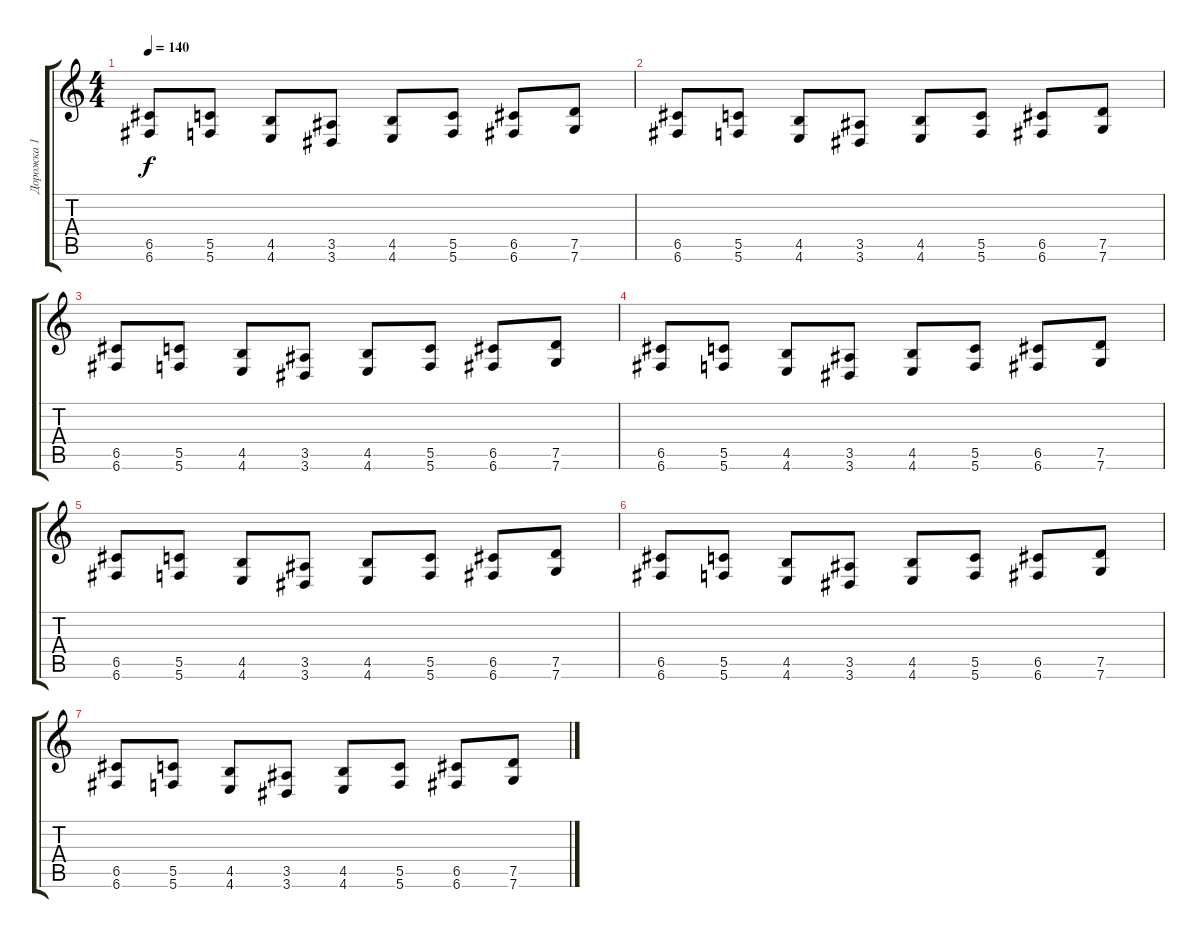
\track ("Дорожка 1" "Дорожка 1") {instrument distortionguitar}
\staff {score tabs}
\tuning (D4 A3 F3 C3 G2 C2) {hide}
\ts (4 4)
\tempo 140
\clef g2
\ks c
(6.5 6.6).8{dy f} (5.5 5.6).8 (4.5 4.6).8 (3.5 3.6).8 (4.5 4.6).8 (5.5 5.6).8 (6.5 6.6).8 (7.5 7.6).8 |
(6.5 6.6).8 (5.5 5.6).8 (4.5 4.6).8 (3.5 3.6).8 (4.5 4.6).8 (5.5 5.6).8 (6.5 6.6).8 (7.5 7.6).8 |
(6.5 6.6).8 (5.5 5.6).8 (4.5 4.6).8 (3.5 3.6).8 (4.5 4.6).8 (5.5 5.6).8 (6.5 6.6).8 (7.5 7.6).8 |
(6.5 6.6).8 (5.5 5.6).8 (4.5 4.6).8 (3.5 3.6).8 (4.5 4.6).8 (5.5 5.6).8 (6.5 6.6).8 (7.5 7.6).8 |
(6.5 6.6).8 (5.5 5.6).8 (4.5 4.6).8 (3.5 3.6).8 (4.5 4.6).8 (5.5 5.6).8 (6.5 6.6).8 (7.5 7.6).8 |
(6.5 6.6).8 (5.5 5.6).8 (4.5 4.6).8 (3.5 3.6).8 (4.5 4.6).8 (5.5 5.6).8 (6.5 6.6).8 (7.5 7.6).8 |
(6.5 6.6).8 (5.5 5.6).8 (4.5 4.6).8 (3.5 3.6).8 (4.5 4.6).8 (5.5 5.6).8 (6.5 6.6).8 (7.5 7.6).8
